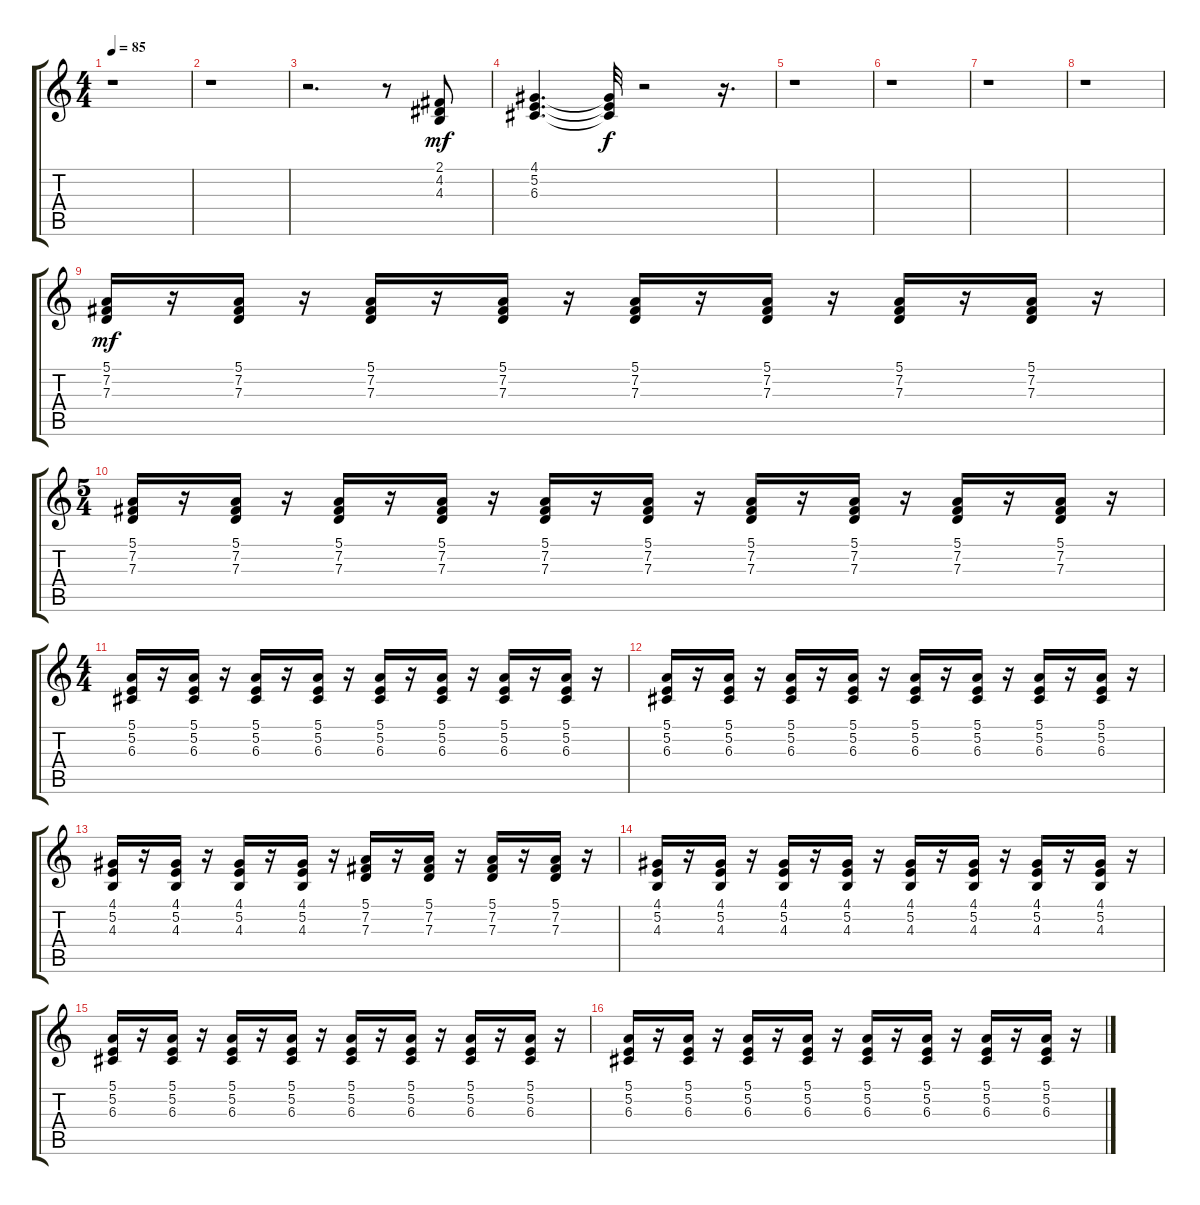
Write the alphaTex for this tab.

\track "" {instrument harpsichord}
\staff {score tabs}
\tuning (E4 B3 G3 D3 A2 E2) {hide}
\ts (4 4)
\tempo 85
\clef g2
\ks c
r.1{dy mf} |
r.1 |
r.2{d} r.8 (2.1 4.2 4.3).8{balance 8} |
(4.1 5.2 6.3).4{d} (4.1{t} 5.2{t} 6.3{t}).32{dy f} r.2 r.16{d} |
r.1 |
r.1 |
r.1 |
r.1 |
(5.1 7.2 7.3).16{dy mf} r.16 (5.1 7.2 7.3).16 r.16 (5.1 7.2 7.3).16 r.16 (5.1 7.2 7.3).16 r.16 (5.1 7.2 7.3).16 r.16 (5.1 7.2 7.3).16 r.16 (5.1 7.2 7.3).16 r.16 (5.1 7.2 7.3).16 r.16 |
\ts (5 4)
(5.1 7.2 7.3).16 r.16 (5.1 7.2 7.3).16 r.16 (5.1 7.2 7.3).16 r.16 (5.1 7.2 7.3).16 r.16 (5.1 7.2 7.3).16 r.16 (5.1 7.2 7.3).16 r.16 (5.1 7.2 7.3).16 r.16 (5.1 7.2 7.3).16 r.16 (5.1 7.2 7.3).16 r.16 (5.1 7.2 7.3).16 r.16 |
\ts (4 4)
(5.1 5.2 6.3).16 r.16 (5.1 5.2 6.3).16 r.16 (5.1 5.2 6.3).16 r.16 (5.1 5.2 6.3).16 r.16 (5.1 5.2 6.3).16 r.16 (5.1 5.2 6.3).16 r.16 (5.1 5.2 6.3).16 r.16 (5.1 5.2 6.3).16 r.16 |
(5.1 5.2 6.3).16 r.16 (5.1 5.2 6.3).16 r.16 (5.1 5.2 6.3).16 r.16 (5.1 5.2 6.3).16 r.16 (5.1 5.2 6.3).16 r.16 (5.1 5.2 6.3).16 r.16 (5.1 5.2 6.3).16 r.16 (5.1 5.2 6.3).16 r.16 |
(4.1 5.2 4.3).16 r.16 (4.1 5.2 4.3).16 r.16 (4.1 5.2 4.3).16 r.16 (4.1 5.2 4.3).16 r.16 (5.1 7.2 7.3).16 r.16 (5.1 7.2 7.3).16 r.16 (5.1 7.2 7.3).16 r.16 (5.1 7.2 7.3).16 r.16 |
(4.1 5.2 4.3).16 r.16 (4.1 5.2 4.3).16 r.16 (4.1 5.2 4.3).16 r.16 (4.1 5.2 4.3).16 r.16 (4.1 5.2 4.3).16 r.16 (4.1 5.2 4.3).16 r.16 (4.1 5.2 4.3).16 r.16 (4.1 5.2 4.3).16 r.16 |
(5.1 5.2 6.3).16 r.16 (5.1 5.2 6.3).16 r.16 (5.1 5.2 6.3).16 r.16 (5.1 5.2 6.3).16 r.16 (5.1 5.2 6.3).16 r.16 (5.1 5.2 6.3).16 r.16 (5.1 5.2 6.3).16 r.16 (5.1 5.2 6.3).16 r.16 |
(5.1 5.2 6.3).16 r.16 (5.1 5.2 6.3).16 r.16 (5.1 5.2 6.3).16 r.16 (5.1 5.2 6.3).16 r.16 (5.1 5.2 6.3).16 r.16 (5.1 5.2 6.3).16 r.16 (5.1 5.2 6.3).16 r.16 (5.1 5.2 6.3).16 r.16
